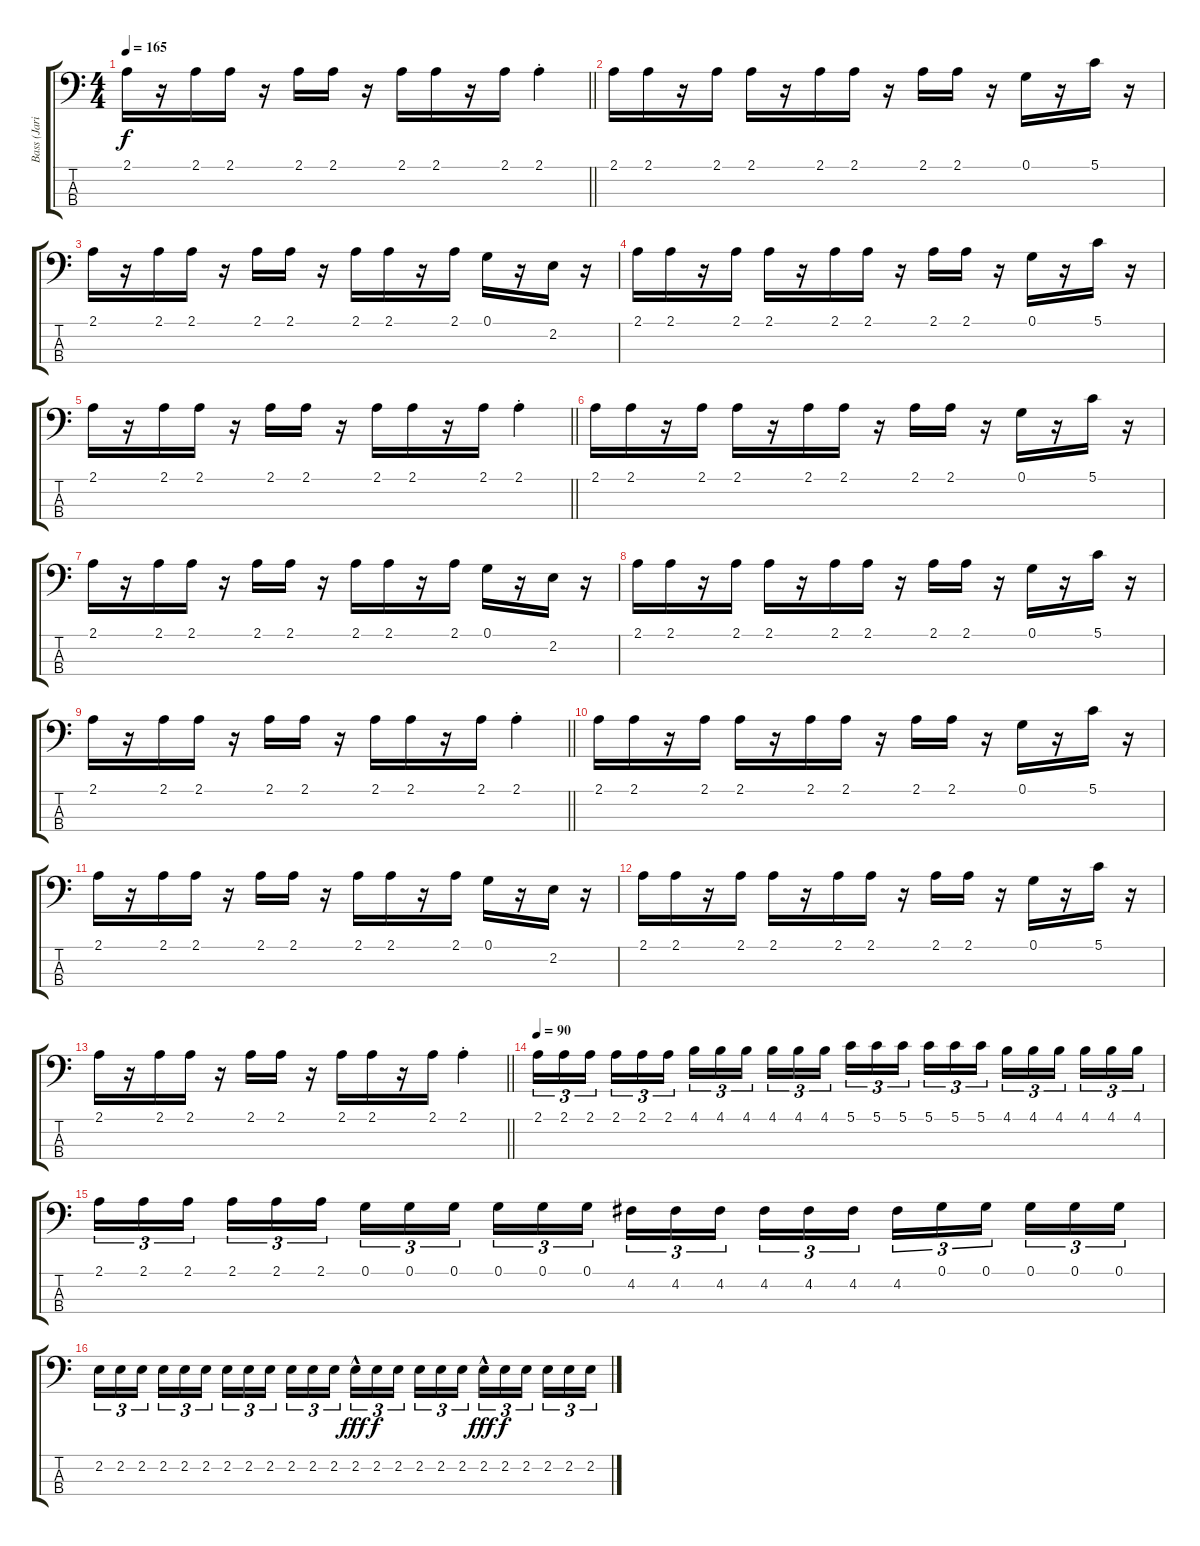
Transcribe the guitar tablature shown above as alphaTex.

\track ("Bass (Jari)" "Bass (Jari") {instrument electricbassfinger}
\staff {score tabs}
\tuning (G2 D2 A1 E1) {hide}
\ts (4 4)
\tempo 165
\clef f4
\barLineRight lightlight
\ks c
2.1.16{dy f} r.16 2.1.16 2.1.16 r.16 2.1.16 2.1.16 r.16 2.1.16 2.1.16 r.16 2.1.16 2.1{st}.4 |
2.1.16 2.1.16 r.16 2.1.16 2.1.16 r.16 2.1.16 2.1.16 r.16 2.1.16 2.1.16 r.16 0.1.16 r.16 5.1.16 r.16 |
2.1.16 r.16 2.1.16 2.1.16 r.16 2.1.16 2.1.16 r.16 2.1.16 2.1.16 r.16 2.1.16 0.1.16 r.16 2.2.16 r.16 |
2.1.16 2.1.16 r.16 2.1.16 2.1.16 r.16 2.1.16 2.1.16 r.16 2.1.16 2.1.16 r.16 0.1.16 r.16 5.1.16 r.16 |
\barLineRight lightlight
2.1.16 r.16 2.1.16 2.1.16 r.16 2.1.16 2.1.16 r.16 2.1.16 2.1.16 r.16 2.1.16 2.1{st}.4 |
2.1.16 2.1.16 r.16 2.1.16 2.1.16 r.16 2.1.16 2.1.16 r.16 2.1.16 2.1.16 r.16 0.1.16 r.16 5.1.16 r.16 |
2.1.16 r.16 2.1.16 2.1.16 r.16 2.1.16 2.1.16 r.16 2.1.16 2.1.16 r.16 2.1.16 0.1.16 r.16 2.2.16 r.16 |
2.1.16 2.1.16 r.16 2.1.16 2.1.16 r.16 2.1.16 2.1.16 r.16 2.1.16 2.1.16 r.16 0.1.16 r.16 5.1.16 r.16 |
\barLineRight lightlight
2.1.16 r.16 2.1.16 2.1.16 r.16 2.1.16 2.1.16 r.16 2.1.16 2.1.16 r.16 2.1.16 2.1{st}.4 |
2.1.16 2.1.16 r.16 2.1.16 2.1.16 r.16 2.1.16 2.1.16 r.16 2.1.16 2.1.16 r.16 0.1.16 r.16 5.1.16 r.16 |
2.1.16 r.16 2.1.16 2.1.16 r.16 2.1.16 2.1.16 r.16 2.1.16 2.1.16 r.16 2.1.16 0.1.16 r.16 2.2.16 r.16 |
2.1.16 2.1.16 r.16 2.1.16 2.1.16 r.16 2.1.16 2.1.16 r.16 2.1.16 2.1.16 r.16 0.1.16 r.16 5.1.16 r.16 |
\barLineRight lightlight
2.1.16 r.16 2.1.16 2.1.16 r.16 2.1.16 2.1.16 r.16 2.1.16 2.1.16 r.16 2.1.16 2.1{st}.4 |
\tempo 90
2.1.16{tu (3 2)} 2.1.16{tu (3 2)} 2.1.16{tu (3 2) beam splitsecondary} 2.1.16{tu (3 2)} 2.1.16{tu (3 2)} 2.1.16{tu (3 2)} 4.1.16{tu (3 2)} 4.1.16{tu (3 2)} 4.1.16{tu (3 2) beam splitsecondary} 4.1.16{tu (3 2)} 4.1.16{tu (3 2)} 4.1.16{tu (3 2)} 5.1.16{tu (3 2)} 5.1.16{tu (3 2)} 5.1.16{tu (3 2) beam splitsecondary} 5.1.16{tu (3 2)} 5.1.16{tu (3 2)} 5.1.16{tu (3 2)} 4.1.16{tu (3 2)} 4.1.16{tu (3 2)} 4.1.16{tu (3 2) beam splitsecondary} 4.1.16{tu (3 2)} 4.1.16{tu (3 2)} 4.1.16{tu (3 2)} |
2.1.16{tu (3 2)} 2.1.16{tu (3 2)} 2.1.16{tu (3 2) beam splitsecondary} 2.1.16{tu (3 2)} 2.1.16{tu (3 2)} 2.1.16{tu (3 2)} 0.1.16{tu (3 2)} 0.1.16{tu (3 2)} 0.1.16{tu (3 2) beam splitsecondary} 0.1.16{tu (3 2)} 0.1.16{tu (3 2)} 0.1.16{tu (3 2)} 4.2.16{tu (3 2)} 4.2.16{tu (3 2)} 4.2.16{tu (3 2) beam splitsecondary} 4.2.16{tu (3 2)} 4.2.16{tu (3 2)} 4.2.16{tu (3 2)} 4.2.16{tu (3 2)} 0.1.16{tu (3 2)} 0.1.16{tu (3 2) beam splitsecondary} 0.1.16{tu (3 2)} 0.1.16{tu (3 2)} 0.1.16{tu (3 2)} |
2.2.16{tu (3 2)} 2.2.16{tu (3 2)} 2.2.16{tu (3 2) beam splitsecondary} 2.2.16{tu (3 2)} 2.2.16{tu (3 2)} 2.2.16{tu (3 2)} 2.2.16{tu (3 2)} 2.2.16{tu (3 2)} 2.2.16{tu (3 2) beam splitsecondary} 2.2.16{tu (3 2)} 2.2.16{tu (3 2)} 2.2.16{tu (3 2)} 2.2{hac}.16{tu (3 2) dy fff} 2.2.16{tu (3 2) dy f} 2.2.16{tu (3 2) beam splitsecondary} 2.2.16{tu (3 2)} 2.2.16{tu (3 2)} 2.2.16{tu (3 2)} 2.2{hac}.16{tu (3 2) dy fff} 2.2.16{tu (3 2) dy f} 2.2.16{tu (3 2) beam splitsecondary} 2.2.16{tu (3 2)} 2.2.16{tu (3 2)} 2.2.16{tu (3 2)}
